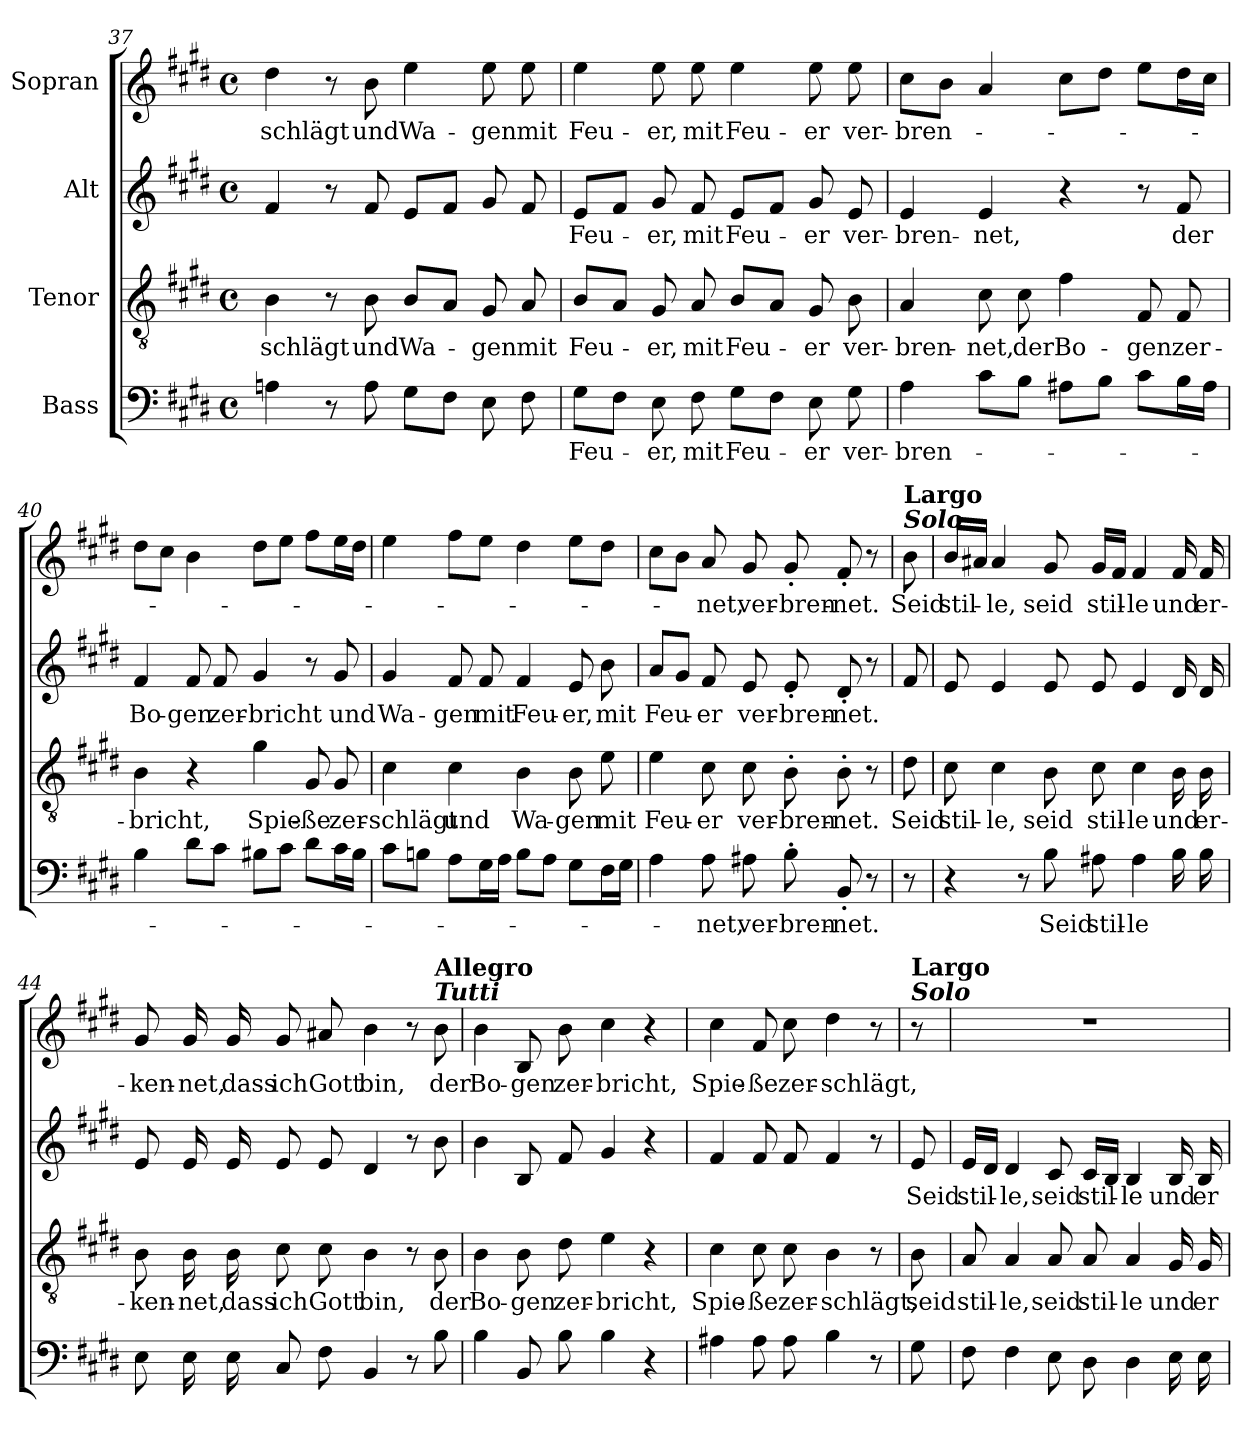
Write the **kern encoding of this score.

**kern	**text	**kern	**text	**kern	**text	**kern	**text
*part4	*part4	*part3	*part3	*part2	*part2	*part1	*part1
*staff4	*staff4	*staff3	*staff3	*staff2	*staff2	*staff1	*staff1
*I"Bass	*	*I"Tenor	*	*I"Alt	*	*I"Sopran	*
*clefF4	*	*clefGv2	*	*clefG2	*	*clefG2	*
*k[f#c#g#d#]	*	*k[f#c#g#d#]	*	*k[f#c#g#d#]	*	*k[f#c#g#d#]	*
*E:	*	*E:	*	*E:	*	*E:	*
*M4/4	*	*M4/4	*	*M4/4	*	*M4/4	*
*met(c)	*	*met(c)	*	*met(c)	*	*met(c)	*
=37	=37	=37	=37	=37	=37	=37	=37
4An\	.	4B\	-schlägt	4f#/	.	4dd#\	-schlägt
8r	.	8r	.	8r	.	8r	.
8A\	.	8B\	und	8f#/	.	8b\	und
8G#\L	.	8B/L	Wa-	8e/L	.	4ee\	Wa-
8F#\J	.	8A/J	.	8f#/J	.	.	.
8E\	.	8G#/	-gen	8g#/	.	8ee\	-gen
8F#\	.	8A/	mit	8f#/	.	8ee\	mit
!!LO:LB:g=z
=38	=38	=38	=38	=38	=38	=38	=38
8G#\L	Feu-	8B/L	Feu-	8e/L	Feu-	4ee\	Feu-
8F#\J	.	8A/J	.	8f#/J	.	.	.
8E\	-er,	8G#/	-er,	8g#/	-er,	8ee\	-er,
8F#\	mit	8A/	mit	8f#/	mit	8ee\	mit
8G#\L	Feu-	8B/L	Feu-	8e/L	Feu-	4ee\	Feu-
8F#\J	.	8A/J	.	8f#/J	.	.	.
8E\	-er	8G#/	-er	8g#/	-er	8ee\	-er
8G#\	ver-	8B\	ver-	8e/	ver-	8ee\	ver-
=39	=39	=39	=39	=39	=39	=39	=39
4A\	-bren-	4A/	-bren-	4e/	-bren-	8cc#\L	-bren-
.	.	.	.	.	.	8b\J	.
8c#\L	.	8c#\	-net,	4e/	-net,	4a/	.
8B\J	.	8c#\	der	.	.	.	.
8A#X\L	.	4f#\	Bo-	4r	.	8cc#\L	.
8B\J	.	.	.	.	.	8dd#\J	.
8c#\L	.	8F#/	-gen	8r	.	8ee\L	.
16B\L	.	8F#/	zer-	8f#/	der	16dd#\L	.
16A#\JJ	.	.	.	.	.	16cc#\JJ	.
=40	=40	=40	=40	=40	=40	=40	=40
4B\	.	4B\	-bricht,	4f#/	Bo-	8dd#\L	.
.	.	.	.	.	.	8cc#\J	.
8d#\L	.	4r	.	8f#/	-gen	4b\	.
8c#\J	.	.	.	8f#/	zer-	.	.
8B#X\L	.	4g#\	Spie-	4g#/	-bricht	8dd#\L	.
8c#\J	.	.	.	.	.	8ee\J	.
8d#\L	.	8G#/	-ße	8r	.	8ff#\L	.
16c#\L	.	8G#/	zer-	8g#/	und	16ee\L	.
16B#\JJ	.	.	.	.	.	16dd#\JJ	.
!!LO:LB:g=z
=41	=41	=41	=41	=41	=41	=41	=41
8c#\L	.	4c#\	-schlägt	4g#/	Wa-	4ee\	.
8Bn\J	.	.	.	.	.	.	.
8A\L	.	4c#\	und	8f#/	-gen	8ff#\L	.
16G#\L	.	.	.	8f#/	mit	8ee\J	.
16A\JJ	.	.	.	.	.	.	.
8B\L	.	4B\	Wa-	4f#/	Feu-	4dd#\	.
8A\J	.	.	.	.	.	.	.
8G#\L	.	8B\	-gen	8e/	-er,	8ee\L	.
16F#\L	.	8e\	mit	8b\	mit	8dd#\J	.
16G#\JJ	.	.	.	.	.	.	.
=42	=42	=42	=42	=42	=42	=42	=42
4A\	.	4e\	Feu-	8a/L	Feu-	8cc#\L	.
.	.	.	.	8g#/J	.	8b\J	.
8A\	-net,	8c#\	-er	8f#/	-er	8a/	-net,
8A#X\	ver-	8c#\	ver-	8e/	ver-	8g#/	ver-
8B'\	-bren-	8B'\	-bren-	8e'/	-bren-	8g#'/	-bren-
8BB'/	-net.	8B'\	-net.	8d#'/	-net.	8f#'/	-net.
8r	.	8r	.	8r	.	8r	.
!!LO:LB:g=z
=42X3	=42X3	=42X3	=42X3	=42X3	=42X3	=42X3	=42X3
!	!	!	!	!	!	!LO:TX:a:Bi:t=Solo	!
!	!	!	!	!	!	!LO:TX:a:B:t=Largo	!
8r	.	8d#\	Seid	8f#/	.	8b\	Seid
=43	=43	=43	=43	=43	=43	=43	=43
4r	.	8c#\	stil-	8e/	.	16b/LL	stil-
.	.	.	.	.	.	16a#X/JJ	.
.	.	4c#\	-le,	4e/	.	4a#/	-le,
8r	.	.	.	.	.	.	.
8B\	Seid	8B\	seid	8e/	.	8g#/	seid
8A#X\	stil-	8c#\	stil-	8e/	.	16g#/LL	stil-
.	.	.	.	.	.	16f#/JJ	.
4A#\	-le	4c#\	-le	4e/	.	4f#/	-le
16B\	.	16B\	und	16d#/	.	16f#/	und
16B\	.	16B\	er-	16d#/	.	16f#/	er-
=44	=44	=44	=44	=44	=44	=44	=44
8E\	.	8B\	-ken-	8e/	.	8g#/	-ken-
16E\	.	16B\	-net,	16e/	.	16g#/	-net,
16E\	.	16B\	dass	16e/	.	16g#/	dass
8C#/	.	8c#\	ich	8e/	.	8g#/	ich
8F#\	.	8c#\	Gott	8e/	.	8a#X/	Gott
4BB/	.	4B\	bin,	4d#/	.	4b\	bin,
8r	.	8r	.	8r	.	8r	.
!	!	!	!	!	!	!LO:TX:a:Bi:t=Tutti	!
!	!	!	!	!	!	!LO:TX:a:B:t=Allegro	!
8B\	.	8B\	der	8b\	.	8b\	der
=45	=45	=45	=45	=45	=45	=45	=45
4B\	.	4B\	Bo-	4b\	.	4b\	Bo-
8BB/	.	8B\	-gen	8B/	.	8B/	-gen
8B\	.	8d#\	zer-	8f#/	.	8b\	zer-
4B\	.	4e\	-bricht,	4g#/	.	4cc#\	-bricht,
4r	.	4r	.	4r	.	4r	.
=46	=46	=46	=46	=46	=46	=46	=46
4A#X\	.	4c#\	Spie-	4f#/	.	4cc#\	Spie-
8A#\	.	8c#\	-ße	8f#/	.	8f#/	-ße
8A#\	.	8c#\	zer-	8f#/	.	8cc#\	zer-
4B\	.	4B\	-schlägt,	4f#/	.	4dd#\	-schlägt,
8r	.	8r	.	8r	.	8r	.
!!LO:PB:g=z
=46X4	=46X4	=46X4	=46X4	=46X4	=46X4	=46X4	=46X4
!	!	!	!	!	!	!LO:TX:a:Bi:t=Solo	!
!	!	!	!	!	!	!LO:TX:a:B:t=Largo	!
8G#\	.	8B\	seid	8e/	Seid	8r	.
=47	=47	=47	=47	=47	=47	=47	=47
8F#\	.	8A/	stil-	16e/LL	stil-	1r	.
.	.	.	.	16d#/JJ	.	.	.
4F#\	.	4A/	-le,	4d#/	-le,	.	.
8E\	.	8A/	seid	8c#/	seid	.	.
8D#\	.	8A/	stil-	16c#/LL	stil-	.	.
.	.	.	.	16B/JJ	.	.	.
4D#\	.	4A/	-le	4B/	-le	.	.
16E\	.	16G#/	und	16B/	und	.	.
16E\	.	16G#/	er-	16B/	er-	.	.
=	=	=	=	=	=	=	=
*-	*-	*-	*-	*-	*-	*-	*-
